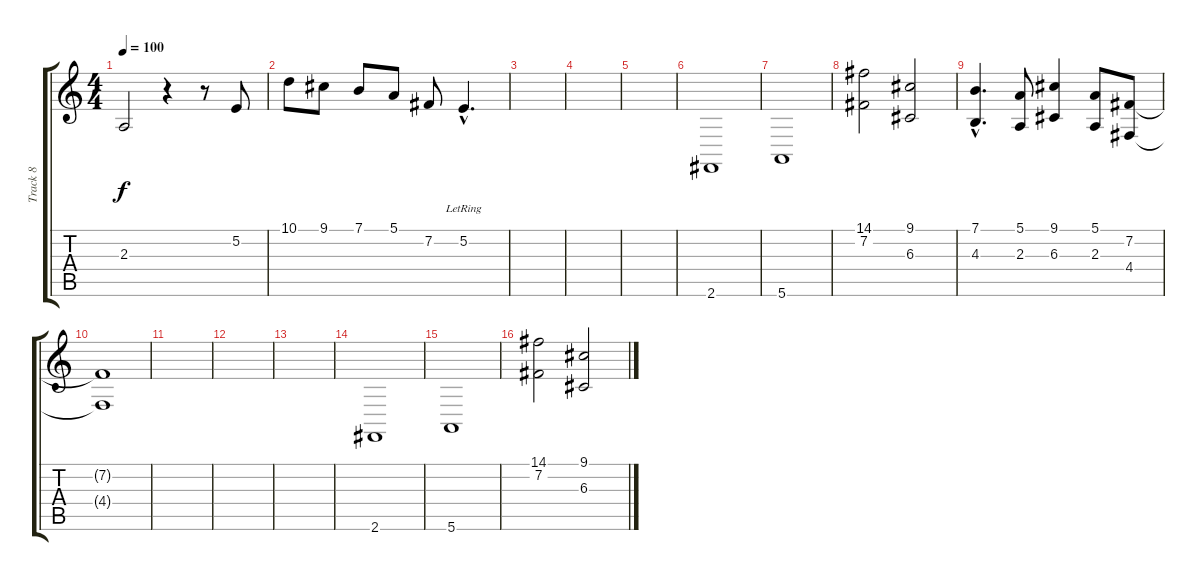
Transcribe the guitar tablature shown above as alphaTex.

\track ("Track 8" "Track 8") {instrument flute}
\staff {score tabs}
\tuning (E4 B3 G3 D3 A2 E2) {hide}
\ts (4 4)
\tempo 100
\clef g2
\ks c
2.3{t}.2{dy f} r.4 r.8 5.2.8 |
10.1.8 9.1.8 7.1.8 5.1.8 7.2.8 5.2{hac lr}.4{d} |
|
|
|
2.6.1 |
5.6.1 |
(14.1 7.2).2 (9.1 6.3).2 |
(7.1{hac} 4.3{hac}).4{d} (5.1 2.3).8 (9.1 6.3).4 (5.1 2.3).8 (7.2 4.4).8 |
(7.2{t} 4.4{t}).1 |
|
|
|
2.6.1 |
5.6.1 |
(14.1 7.2).2 (9.1 6.3).2
